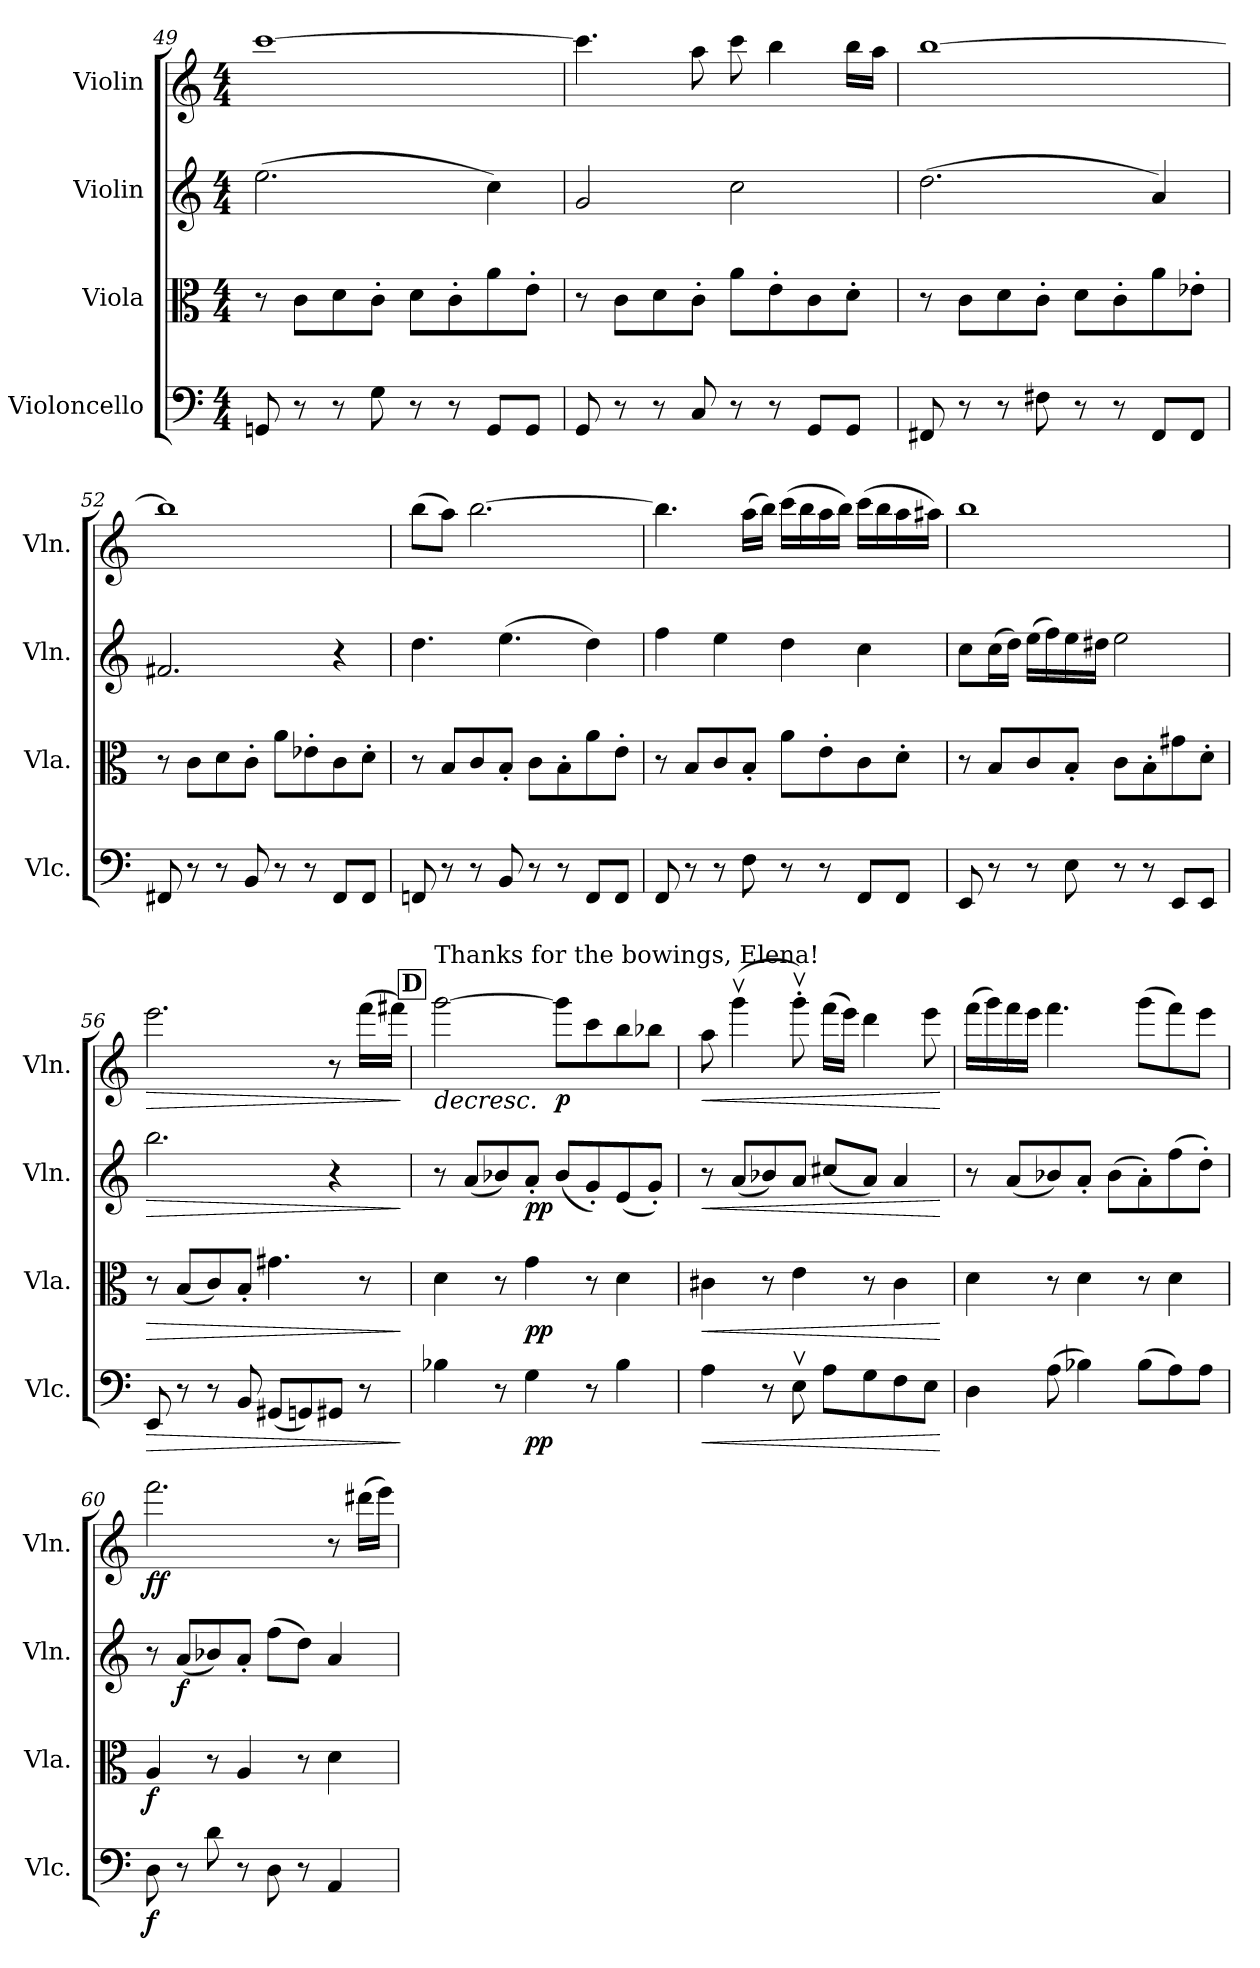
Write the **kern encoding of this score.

**kern	**dynam	**kern	**dynam	**kern	**dynam	**kern	**dynam
*part4	*part4	*part3	*part3	*part2	*part2	*part1	*part1
*staff4	*staff4	*staff3	*staff3	*staff2	*staff2	*staff1	*staff1
*I"Violoncello	*	*I"Viola	*	*I"Violin	*	*I"Violin	*
*I'Vlc.	*	*I'Vla.	*	*I'Vln.	*	*I'Vln.	*
*clefF4	*	*clefC3	*	*clefG2	*	*clefG2	*
*k[]	*	*k[]	*	*k[]	*	*k[]	*
*M4/4	*	*M4/4	*	*M4/4	*	*M4/4	*
=49	=49	=49	=49	=49	=49	=49	=49
8GGn/	.	8r	.	(2.ee\	.	[1ccc	.
8r	.	8c\L	.	.	.	.	.
8r	.	8d\	.	.	.	.	.
8G\	.	8c'\J	.	.	.	.	.
8r	.	8d\L	.	.	.	.	.
8r	.	8c'\	.	.	.	.	.
8GG/L	.	8a\	.	4cc\)	.	.	.
8GG/J	.	8e'\J	.	.	.	.	.
=50	=50	=50	=50	=50	=50	=50	=50
8GG/	.	8r	.	2g/	.	4.ccc\]	.
8r	.	8c\L	.	.	.	.	.
8r	.	8d\	.	.	.	.	.
8C/	.	8c'\J	.	.	.	8aa\	.
8r	.	8a\L	.	2cc\	.	8ccc\	.
8r	.	8e'\	.	.	.	4bb\	.
8GG/L	.	8c\	.	.	.	.	.
8GG/J	.	8d'\J	.	.	.	16bb\LL	.
.	.	.	.	.	.	16aa\JJ	.
!!LO:LB:g=z
=51	=51	=51	=51	=51	=51	=51	=51
8FF#X/	.	8r	.	(2.dd\	.	[1bb	.
8r	.	8c\L	.	.	.	.	.
8r	.	8d\	.	.	.	.	.
8F#X\	.	8c'\J	.	.	.	.	.
8r	.	8d\L	.	.	.	.	.
8r	.	8c'\	.	.	.	.	.
8FF#/L	.	8a\	.	4a/)	.	.	.
8FF#/J	.	8e-X'\J	.	.	.	.	.
=52	=52	=52	=52	=52	=52	=52	=52
8FF#X/	.	8r	.	2.f#X/	.	1bb]	.
8r	.	8c\L	.	.	.	.	.
8r	.	8d\	.	.	.	.	.
8BB/	.	8c'\J	.	.	.	.	.
8r	.	8a\L	.	.	.	.	.
8r	.	8e-X'\	.	.	.	.	.
8FF#/L	.	8c\	.	4r	.	.	.
8FF#/J	.	8d'\J	.	.	.	.	.
=53	=53	=53	=53	=53	=53	=53	=53
8FFn/	.	8r	.	4.dd\	.	(8bb\L	.
8r	.	8B/L	.	.	.	8aa\J)	.
8r	.	8c/	.	.	.	[2.bb\	.
8BB/	.	8B'/J	.	(4.ee\	.	.	.
8r	.	8c\L	.	.	.	.	.
8r	.	8B'\	.	.	.	.	.
8FF/L	.	8a\	.	4dd\)	.	.	.
8FF/J	.	8e'\J	.	.	.	.	.
!!LO:PB:g=z
=54	=54	=54	=54	=54	=54	=54	=54
8FF/	.	8r	.	4ff\	.	4.bb\]	.
8r	.	8B/L	.	.	.	.	.
8r	.	8c/	.	4ee\	.	.	.
8F\	.	8B'/J	.	.	.	(16aa\LL	.
.	.	.	.	.	.	16bb\JJ)	.
8r	.	8a\L	.	4dd\	.	(16ccc\LL	.
.	.	.	.	.	.	16bb\	.
8r	.	8e'\	.	.	.	16aa\	.
.	.	.	.	.	.	16bb\JJ)	.
8FF/L	.	8c\	.	4cc\	.	(16ccc\LL	.
.	.	.	.	.	.	16bb\	.
8FF/J	.	8d'\J	.	.	.	16aa\	.
.	.	.	.	.	.	16aa#X\JJ)	.
=55	=55	=55	=55	=55	=55	=55	=55
8EE/	.	8r	.	8cc\L	.	1bb	.
8r	.	8B/L	.	(16cc\L	.	.	.
.	.	.	.	16dd\JJ)	.	.	.
8r	.	8c/	.	(16ee\LL	.	.	.
.	.	.	.	16ff\)	.	.	.
8E\	.	8B'/J	.	16ee\	.	.	.
.	.	.	.	16dd#X\JJ	.	.	.
8r	.	8c\L	.	2ee\	.	.	.
8r	.	8B'\	.	.	.	.	.
8EE/L	.	8g#X\	.	.	.	.	.
8EE/J	.	8d'\J	.	.	.	.	.
!!LO:LB:g=z
=56	=56	=56	=56	=56	=56	=56	=56
!	!LO:HP:b	!	!LO:HP:b	!	!LO:HP:b	!	!LO:HP:b
8EE/	>	8r	>	2.bb\	>	2.eee\	>
8r	.	(8B/L	.	.	.	.	.
8r	.	8c/)	.	.	.	.	.
8BB/	.	8B'/J	.	.	.	.	.
(8GG#X/L	.	4.g#X\	.	.	.	.	.
8GGn/)	.	.	.	.	.	.	.
8GG#X/J	.	.	.	4r	.	8r	.
8r	.	8r	.	.	.	(16fff\LL	.
.	.	.	.	.	.	16fff#X\JJ)	.
.	]	.	]	.	]	.	]
!!LO:REH:place=s1:a:B:fs=14:t=D
=57	=57	=57	=57	=57	=57	=57	=57
!	!	!	!	!	!	!LO:TX:a:t=Thanks for the bowings, Elena!	!
!	!	!	!	!	!	!	!LO:HP:b
4B-X\	.	4d\	.	8r	.	[2ggg\	>
.	.	.	.	(8a/L	.	.	.
8r	.	8r	.	8b-X/)	.	.	.
!	!LO:DY:b	!	!LO:DY:b	!	!LO:DY:b	!	!
4G\	pp	4g\	pp	8a'/J	pp	.	.
!	!	!	!	!	!	!	!LO:DY:b
.	.	.	.	(8b-/L	.	8ggg\L]	p
8r	.	8r	.	8g'/)	.	8ccc\	.
4B-\	.	4d\	.	(8e/	.	8bb\	.
.	.	.	.	8g'/J)	.	8bb-X\J	.
.	.	.	.	.	.	.	]
=58	=58	=58	=58	=58	=58	=58	=58
!	!LO:HP:b	!	!LO:HP:b	!	!LO:HP:b	!	!LO:HP:b
4A\	<	4c#X\	<	8r	<	8aa\	<
.	.	.	.	(8a/L	.	(4gggv\	.
8r	.	8r	.	8b-X/)	.	.	.
8Ev\	.	4e\	.	8a/J	.	8gggv'\)	.
8A\L	.	.	.	(8cc#X/L	.	(16fff\LL	.
.	.	.	.	.	.	16eee\JJ)	.
8G\	.	8r	.	8a/J)	.	4ddd\	.
8F\	.	4c#\	.	4a/	.	.	.
8E\J	.	.	.	.	.	8eee\	.
.	[	.	[	.	[	.	[
!!LO:LB:g=z
=59	=59	=59	=59	=59	=59	=59	=59
4D\	.	4d\	.	8r	.	(16fff\LL	.
.	.	.	.	.	.	16ggg\)	.
.	.	.	.	(8a/L	.	16fff\	.
.	.	.	.	.	.	16eee\JJ	.
(8A\	.	8r	.	8b-X/)	.	4.fff\	.
4B-X\)	.	4d\	.	8a'/J	.	.	.
.	.	.	.	(8b-\L	.	.	.
(8B-\L	.	8r	.	8a'\)	.	(8ggg\L	.
8A\)	.	4d\	.	(8ff\	.	8fff\)	.
8A\J	.	.	.	8dd'\J)	.	8eee\J	.
=60	=60	=60	=60	=60	=60	=60	=60
!	!LO:DY:b	!	!LO:DY:b	!	!	!	!LO:DY:b
8D\	f	4A/	f	8r	.	2.fff\	ff
!	!	!	!	!	!LO:DY:b	!	!
8r	.	.	.	(8a/L	f	.	.
8d\	.	8r	.	8b-X/)	.	.	.
8r	.	4A/	.	8a'/J	.	.	.
8D\	.	.	.	(8ff\L	.	.	.
8r	.	8r	.	8dd\J)	.	.	.
4AA/	.	4d\	.	4a/	.	8r	.
.	.	.	.	.	.	(16ddd#X\LL	.
.	.	.	.	.	.	16eee\JJ)	.
=	=	=	=	=	=	=	=
*-	*-	*-	*-	*-	*-	*-	*-
